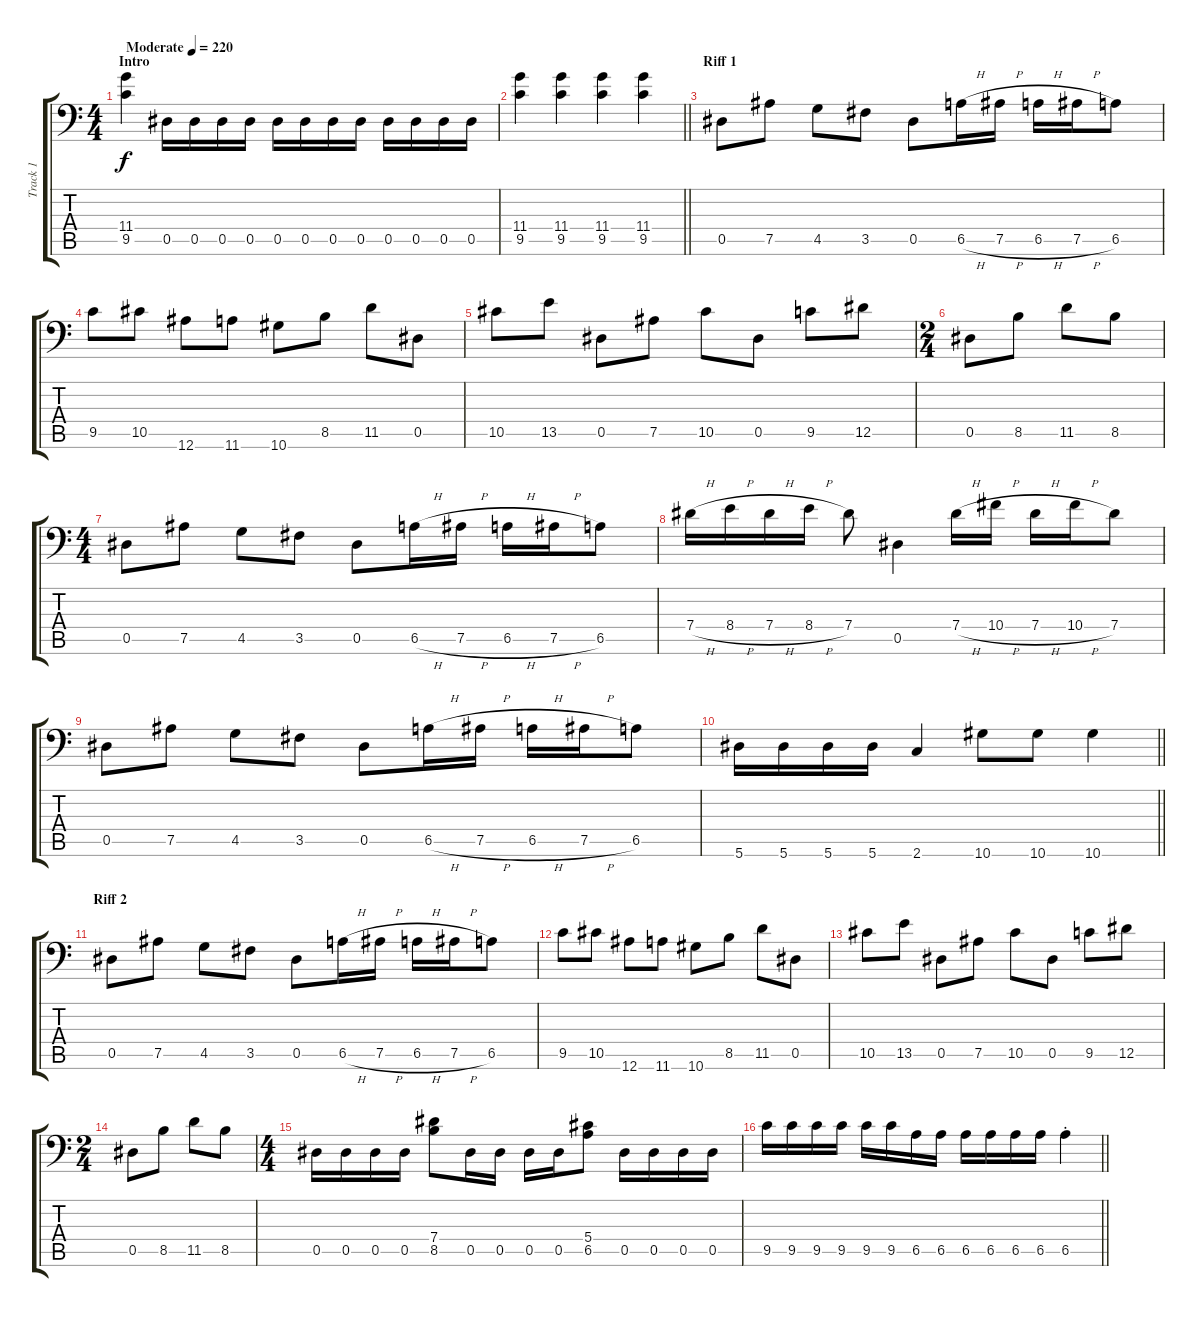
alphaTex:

\track ("Track 1" "Track 1") {instrument distortionguitar}
\staff {score tabs}
\tuning (Bb3 F3 Db3 Ab2 Eb2 Bb1) {hide}
\ts (4 4)
\section ("" "Intro")
\tempo (220 "Moderate")
\clef f4
\ks c
(11.4 9.5).4{dy f instrument distortionguitar} 0.5.16 0.5.16 0.5.16 0.5.16 0.5.16 0.5.16 0.5.16 0.5.16 0.5.16 0.5.16 0.5.16 0.5.16 |
\barLineRight lightlight
(11.4 9.5).4 (11.4 9.5).4 (11.4 9.5).4 (11.4 9.5).4 |
\section ("" "Riff 1")
0.5.8 7.5.8 4.5.8 3.5.8 0.5.8 6.5{h}.16 7.5{h}.16 6.5{h}.16 7.5{h}.16 6.5.8 |
9.5.8 10.5.8 12.6.8 11.6.8 10.6.8 8.5.8 11.5.8 0.5.8 |
10.5.8 13.5.8 0.5.8 7.5.8 10.5.8 0.5.8 9.5.8 12.5.8 |
\ts (2 4)
0.5.8 8.5.8 11.5.8 8.5.8 |
\ts (4 4)
0.5.8 7.5.8 4.5.8 3.5.8 0.5.8 6.5{h}.16 7.5{h}.16 6.5{h}.16 7.5{h}.16 6.5.8 |
7.4{h}.16 8.4{h}.16 7.4{h}.16 8.4{h}.16 7.4.8 0.5.4 7.4{h}.16 10.4{h}.16 7.4{h}.16 10.4{h}.16 7.4.8 |
0.5.8 7.5.8 4.5.8 3.5.8 0.5.8 6.5{h}.16 7.5{h}.16 6.5{h}.16 7.5{h}.16 6.5.8 |
\barLineRight lightlight
5.6.16 5.6.16 5.6.16 5.6.16 2.6.4 10.6.8 10.6.8 10.6.4 |
\section ("" "Riff 2")
0.5.8 7.5.8 4.5.8 3.5.8 0.5.8 6.5{h}.16 7.5{h}.16 6.5{h}.16 7.5{h}.16 6.5.8 |
9.5.8 10.5.8 12.6.8 11.6.8 10.6.8 8.5.8 11.5.8 0.5.8 |
10.5.8 13.5.8 0.5.8 7.5.8 10.5.8 0.5.8 9.5.8 12.5.8 |
\ts (2 4)
0.5.8 8.5.8 11.5.8 8.5.8 |
\ts (4 4)
0.5.16 0.5.16 0.5.16 0.5.16 (7.4 8.5).8 0.5.16 0.5.16 0.5.16 0.5.16 (5.4 6.5).8 0.5.16 0.5.16 0.5.16 0.5.16 |
\barLineRight lightlight
9.5.16 9.5.16 9.5.16 9.5.16 9.5.16 9.5.16 6.5.16 6.5.16 6.5.16 6.5.16 6.5.16 6.5.16 6.5{st}.4
